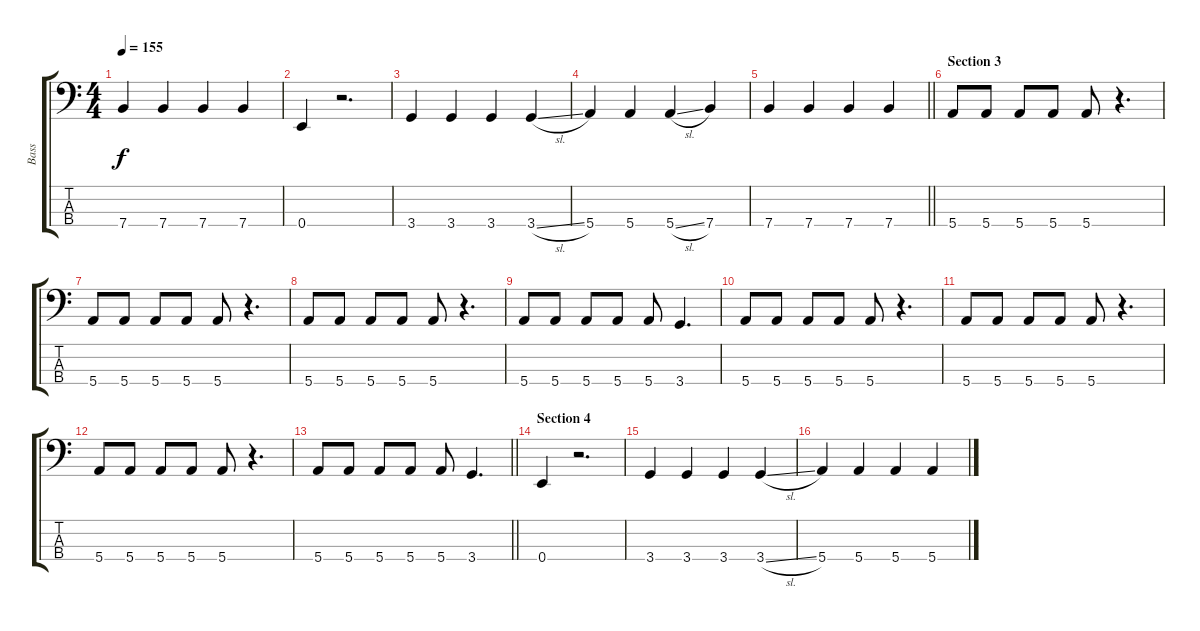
\track ("Bass" "Bass") {instrument electricbassfinger}
\staff {score tabs}
\tuning (G2 D2 A1 E1) {hide}
\ts (4 4)
\tempo 155
\clef f4
\ks c
7.4.4{dy f} 7.4.4 7.4.4 7.4.4 |
0.4.4 r.2{d} |
3.4.4 3.4.4 3.4.4 3.4{sl}.4 |
5.4.4 5.4.4 5.4{sl}.4 7.4.4 |
\barLineRight lightlight
7.4.4 7.4.4 7.4.4 7.4.4 |
\section ("" "Section 3")
5.4.8 5.4.8 5.4.8 5.4.8 5.4.8 r.4{d} |
5.4.8 5.4.8 5.4.8 5.4.8 5.4.8 r.4{d} |
5.4.8 5.4.8 5.4.8 5.4.8 5.4.8 r.4{d} |
5.4.8 5.4.8 5.4.8 5.4.8 5.4.8 3.4.4{d} |
5.4.8 5.4.8 5.4.8 5.4.8 5.4.8 r.4{d} |
5.4.8 5.4.8 5.4.8 5.4.8 5.4.8 r.4{d} |
5.4.8 5.4.8 5.4.8 5.4.8 5.4.8 r.4{d} |
\barLineRight lightlight
5.4.8 5.4.8 5.4.8 5.4.8 5.4.8 3.4.4{d} |
\section ("" "Section 4")
0.4.4 r.2{d} |
3.4.4 3.4.4 3.4.4 3.4{sl}.4 |
5.4.4 5.4.4 5.4.4 5.4{sl}.4
